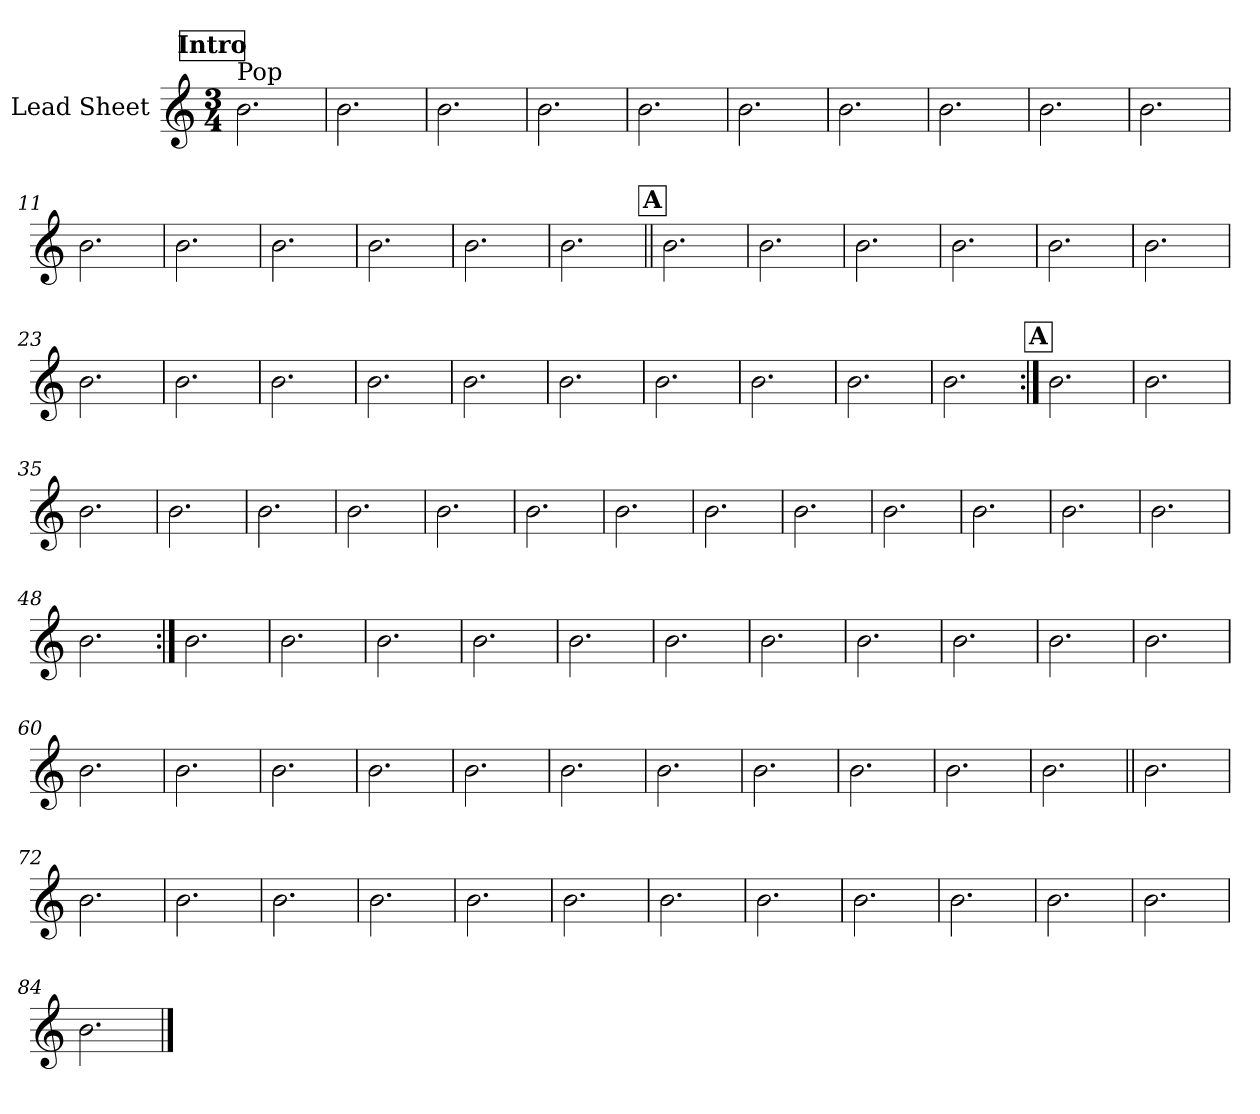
**kern
*part1
*staff1
*I"Lead Sheet
*clefG2
*k[]
*M3/4
*MM114
!!LO:REH:place=s1:a:fs=14:t=Intro
=1
!LO:TX:a:t=Pop
2.b\
=2
2.b\
=3
2.b\
=4
2.b\
=5
2.b\
=6
2.b\
=7
2.b\
=8
2.b\
!!LO:LB:g=z
=9
2.b\
=10
2.b\
=11
2.b\
=12
2.b\
=13
2.b\
=14
2.b\
=15
2.b\
=16
2.b\
!!LO:LB:g=z
!!LO:REH:place=s1:a:fs=14:t=A
=17||
2.b\
=18
2.b\
=19
2.b\
=20
2.b\
=21
2.b\
=22
2.b\
=23
2.b\
=24
2.b\
!!LO:LB:g=z
=25
2.b\
=26
2.b\
=27
2.b\
=28
2.b\
=29
2.b\
=30
2.b\
=31
2.b\
=32
2.b\
!!LO:LB:g=z
!!LO:REH:place=s1:a:fs=14:t=A
=33:|!
2.b\
=34
2.b\
=35
2.b\
=36
2.b\
=37
2.b\
=38
2.b\
=39
2.b\
=40
2.b\
!!LO:LB:g=z
=41
2.b\
=42
2.b\
=43
2.b\
=44
2.b\
=45
2.b\
=46
2.b\
=47
2.b\
=48
2.b\
!!LO:LB:g=z
=49:|!
2.b\
=50
2.b\
=51
2.b\
=52
2.b\
=53
2.b\
=54
2.b\
=55
2.b\
=56
2.b\
!!LO:LB:g=z
=57
2.b\
=58
2.b\
=59
2.b\
=60
2.b\
=61
2.b\
=62
2.b\
=63
2.b\
=64
2.b\
!!LO:LB:g=z
=65
2.b\
=66
2.b\
=67
2.b\
=68
2.b\
=69
2.b\
=70
2.b\
!!LO:LB:g=z
=71||
2.b\
=72
2.b\
=73
2.b\
=74
2.b\
=75
2.b\
=76
2.b\
=77
2.b\
=78
2.b\
!!LO:PB:g=z
=79
2.b\
=80
2.b\
=81
2.b\
=82
2.b\
=83
2.b\
=84
2.b\
==
*-
